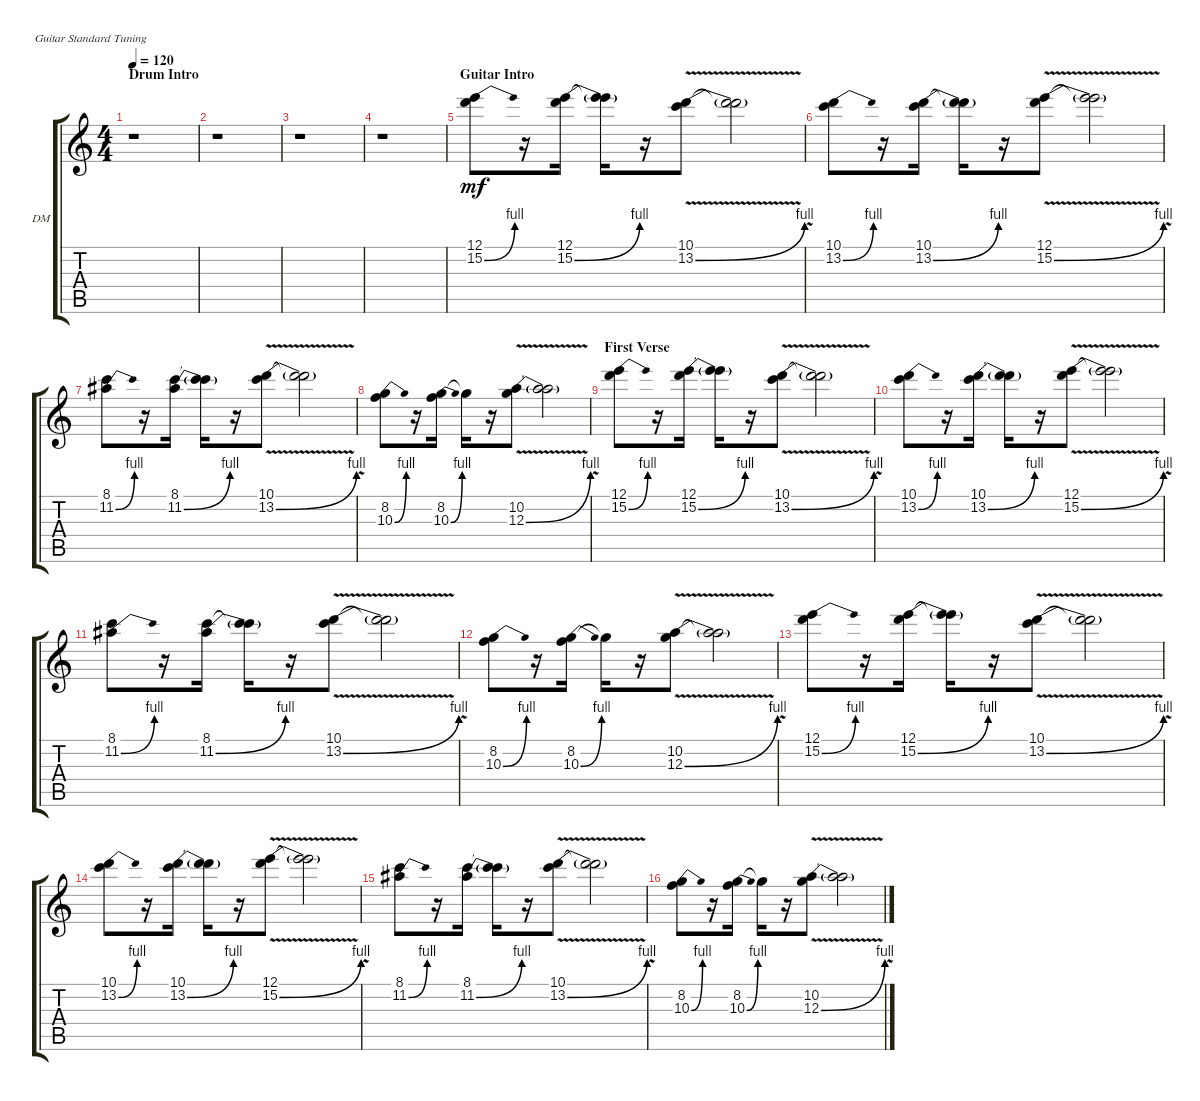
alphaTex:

\bracketExtendMode groupsimilarinstruments
\firstSystemTrackNameOrientation horizontal
\otherSystemsTrackNameOrientation horizontal
\track ("Dave Murray" "DM") {instrument distortionguitar}
\staff {score tabs}
\tuning (E4 B3 G3 D3 A2 E2)
\ts (4 4)
\section ("" "Drum Intro")
\tempo 120
\clef g2
\ks c
r.1{dy mf instrument distortionguitar} |
r.1 |
r.1 |
r.1 |
\section ("" "Guitar Intro")
(12.1 15.2{be (bend 0 0 15 4)}).8 r.16 (15.2{be (bend 0 0 15 4)} 12.1).16 (15.2{t} 12.1{t}).16 r.16 (10.1{v} 13.2{be (bend 0 0 15 4) v}).8 (13.2{v t} 10.1{v t}).2 |
(10.1 13.2{be (bend 0 0 15 4)}).8 r.16 (13.2{be (bend 0 0 15 4)} 10.1).16 (13.2{t} 10.1{t}).16 r.16 (12.1{v} 15.2{be (bend 0 0 15 4) v}).8 (15.2{v t} 12.1{v t}).2 |
(8.1 11.2{be (bend 0 0 15 4)}).8 r.16 (11.2{be (bend 0 0 15 4)} 8.1).16 (11.2{t} 8.1{t}).16 r.16 (10.1{v} 13.2{be (bend 0 0 15 4) v}).8 (13.2{v t} 10.1{v t}).2 |
(8.2 10.3{be (bend 0 0 15 4)}).8 r.16 (8.2 10.3{be (bend 0 0 15 4)}).16 8.2{t}.16 r.16 (10.2{v} 12.3{be (bend 0 0 15 4)}).8 (10.2{v t} 12.3{v t}).2 |
\section ("" "First Verse")
(12.1 15.2{be (bend 0 0 15 4)}).8 r.16 (15.2{be (bend 0 0 15 4)} 12.1).16 (15.2{t} 12.1{t}).16 r.16 (10.1{v} 13.2{be (bend 0 0 15 4) v}).8 (13.2{v t} 10.1{v t}).2 |
(10.1 13.2{be (bend 0 0 15 4)}).8 r.16 (13.2{be (bend 0 0 15 4)} 10.1).16 (13.2{t} 10.1{t}).16 r.16 (12.1{v} 15.2{be (bend 0 0 15 4) v}).8 (15.2{v t} 12.1{v t}).2 |
(8.1 11.2{be (bend 0 0 15 4)}).8 r.16 (11.2{be (bend 0 0 15 4)} 8.1).16 (11.2{t} 8.1{t}).16 r.16 (10.1{v} 13.2{be (bend 0 0 15 4) v}).8 (13.2{v t} 10.1{v t}).2 |
(8.2 10.3{be (bend 0 0 15 4)}).8 r.16 (8.2 10.3{be (bend 0 0 15 4)}).16 8.2{t}.16 r.16 (10.2{v} 12.3{be (bend 0 0 15 4)}).8 (10.2{v t} 12.3{v t}).2 |
(12.1 15.2{be (bend 0 0 15 4)}).8 r.16 (15.2{be (bend 0 0 15 4)} 12.1).16 (15.2{t} 12.1{t}).16 r.16 (10.1{v} 13.2{be (bend 0 0 15 4) v}).8 (13.2{v t} 10.1{v t}).2 |
(10.1 13.2{be (bend 0 0 15 4)}).8 r.16 (13.2{be (bend 0 0 15 4)} 10.1).16 (13.2{t} 10.1{t}).16 r.16 (12.1{v} 15.2{be (bend 0 0 15 4) v}).8 (15.2{v t} 12.1{v t}).2 |
(8.1 11.2{be (bend 0 0 15 4)}).8 r.16 (11.2{be (bend 0 0 15 4)} 8.1).16 (11.2{t} 8.1{t}).16 r.16 (10.1{v} 13.2{be (bend 0 0 15 4) v}).8 (13.2{v t} 10.1{v t}).2 |
(8.2 10.3{be (bend 0 0 15 4)}).8 r.16 (8.2 10.3{be (bend 0 0 15 4)}).16 8.2{t}.16 r.16 (10.2{v} 12.3{be (bend 0 0 15 4)}).8 (10.2{v t} 12.3{v t}).2
